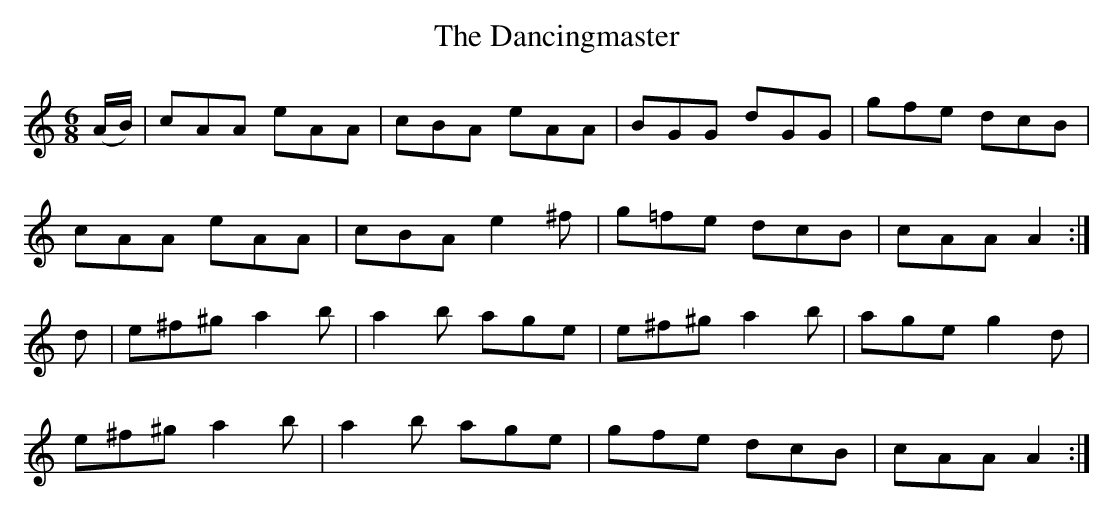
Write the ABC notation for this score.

X:1
T: The Dancingmaster
M: 6/8
L: 1/8
K: Am
(A/B/)|cAA eAA|cBA eAA|BGG dGG|gfe dcB|
cAA eAA|cBA e2^f|g=fe dcB|cAA A2:|
d|e^f^g a2b|a2b age|e^f^g a2b|age g2d|
e^f^g a2b|a2b age|gfe dcB|cAA A2:|
